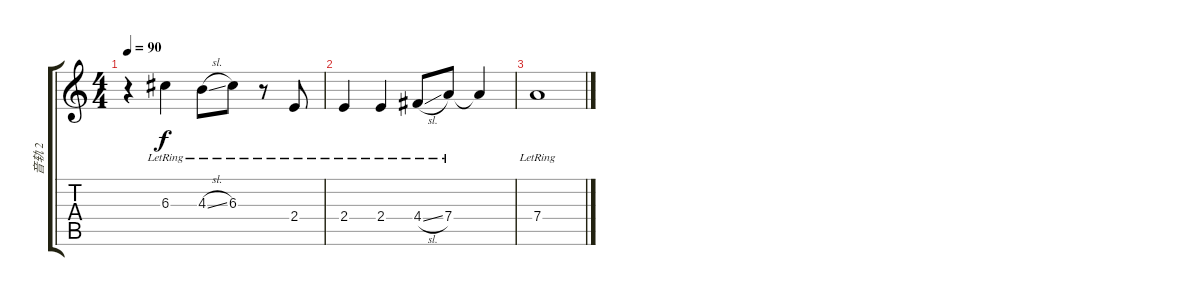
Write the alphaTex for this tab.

\track ("音轨 2" "音轨 2") {instrument acousticguitarnylon}
\staff {score tabs}
\tuning (E4 B3 G3 D3 A2 E2) {hide}
\ts (4 4)
\tempo 90
\clef g2
\ks c
r.4{dy f} 6.3{lr}.4 4.3{sl lr}.8 6.3{lr}.8 r.8 2.4{lr}.8 |
2.4{lr}.4 2.4{lr}.4 4.4{sl lr}.8 7.4{lr}.8 7.4{t}.4 |
7.4{lr}.1
